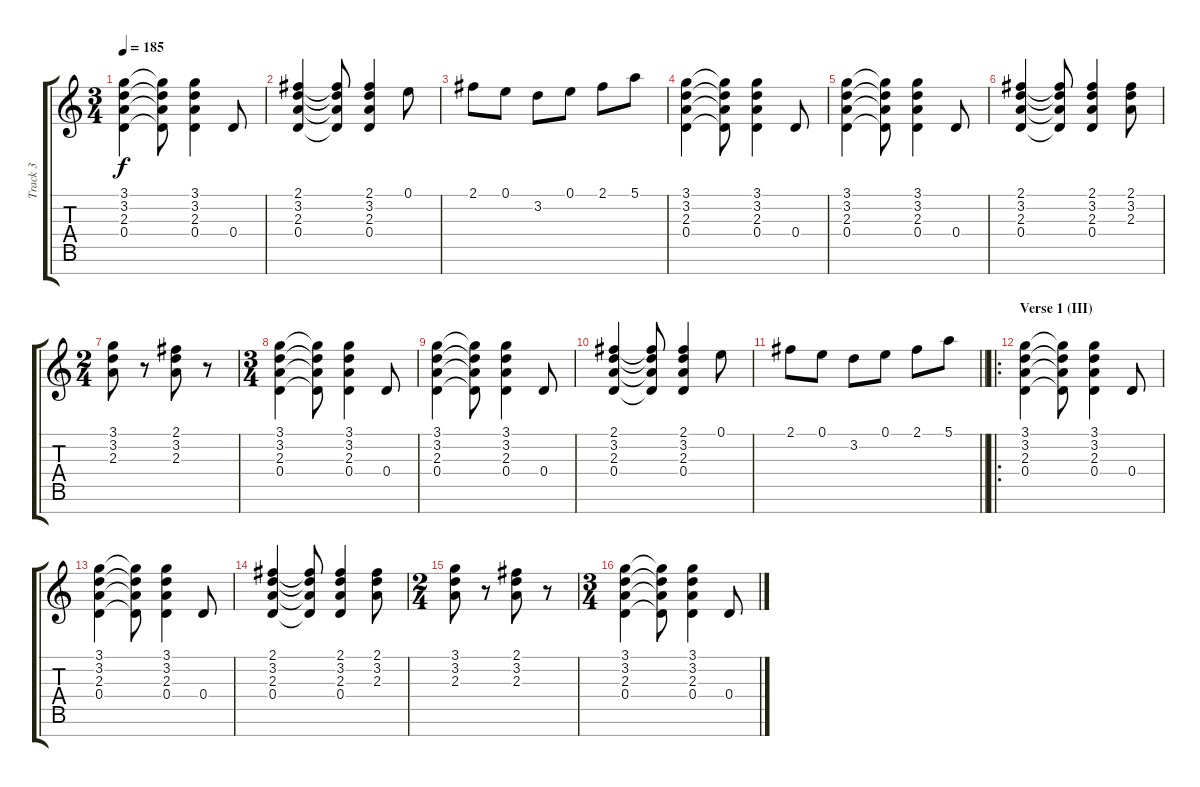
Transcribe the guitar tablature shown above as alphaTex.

\track ("Track 3" "Track 3") {instrument distortionguitar}
\staff {score tabs}
\tuning (E4 B3 G3 D3 A2 E2 B1) {hide}
\ts (3 4)
\tempo 185
\clef g2
\ks c
(3.1 3.2 2.3 0.4).4{dy f} (3.1{t} 3.2{t} 2.3{t} 0.4{t}).8 (3.1 3.2 2.3 0.4).4 0.4.8 |
(2.1 3.2 2.3 0.4).4 (2.1{t} 3.2{t} 2.3{t} 0.4{t}).8 (2.1 3.2 2.3 0.4).4 0.1.8 |
2.1.8 0.1.8 3.2.8 0.1.8 2.1.8 5.1.8 |
(3.1 3.2 2.3 0.4).4 (3.1{t} 3.2{t} 2.3{t} 0.4{t}).8 (3.1 3.2 2.3 0.4).4 0.4.8 |
(3.1 3.2 2.3 0.4).4 (3.1{t} 3.2{t} 2.3{t} 0.4{t}).8 (3.1 3.2 2.3 0.4).4 0.4.8 |
(2.1 3.2 2.3 0.4).4 (2.1{t} 3.2{t} 2.3{t} 0.4{t}).8 (2.1 3.2 2.3 0.4).4 (2.1 3.2 2.3).8 |
\ts (2 4)
(3.1 3.2 2.3).8 r.8 (2.1 3.2 2.3).8 r.8 |
\ts (3 4)
(3.1 3.2 2.3 0.4).4 (3.1{t} 3.2{t} 2.3{t} 0.4{t}).8 (3.1 3.2 2.3 0.4).4 0.4.8 |
(3.1 3.2 2.3 0.4).4 (3.1{t} 3.2{t} 2.3{t} 0.4{t}).8 (3.1 3.2 2.3 0.4).4 0.4.8 |
(2.1 3.2 2.3 0.4).4 (2.1{t} 3.2{t} 2.3{t} 0.4{t}).8 (2.1 3.2 2.3 0.4).4 0.1.8 |
\barLineRight lightlight
2.1.8 0.1.8 3.2.8 0.1.8 2.1.8 5.1.8 |
\ro
\section ("" "Verse 1 (III)")
(3.1 3.2 2.3 0.4).4 (3.1{t} 3.2{t} 2.3{t} 0.4{t}).8 (3.1 3.2 2.3 0.4).4 0.4.8 |
(3.1 3.2 2.3 0.4).4 (3.1{t} 3.2{t} 2.3{t} 0.4{t}).8 (3.1 3.2 2.3 0.4).4 0.4.8 |
(2.1 3.2 2.3 0.4).4 (2.1{t} 3.2{t} 2.3{t} 0.4{t}).8 (2.1 3.2 2.3 0.4).4 (2.1 3.2 2.3).8 |
\ts (2 4)
(3.1 3.2 2.3).8 r.8 (2.1 3.2 2.3).8 r.8 |
\ts (3 4)
(3.1 3.2 2.3 0.4).4 (3.1{t} 3.2{t} 2.3{t} 0.4{t}).8 (3.1 3.2 2.3 0.4).4 0.4.8
